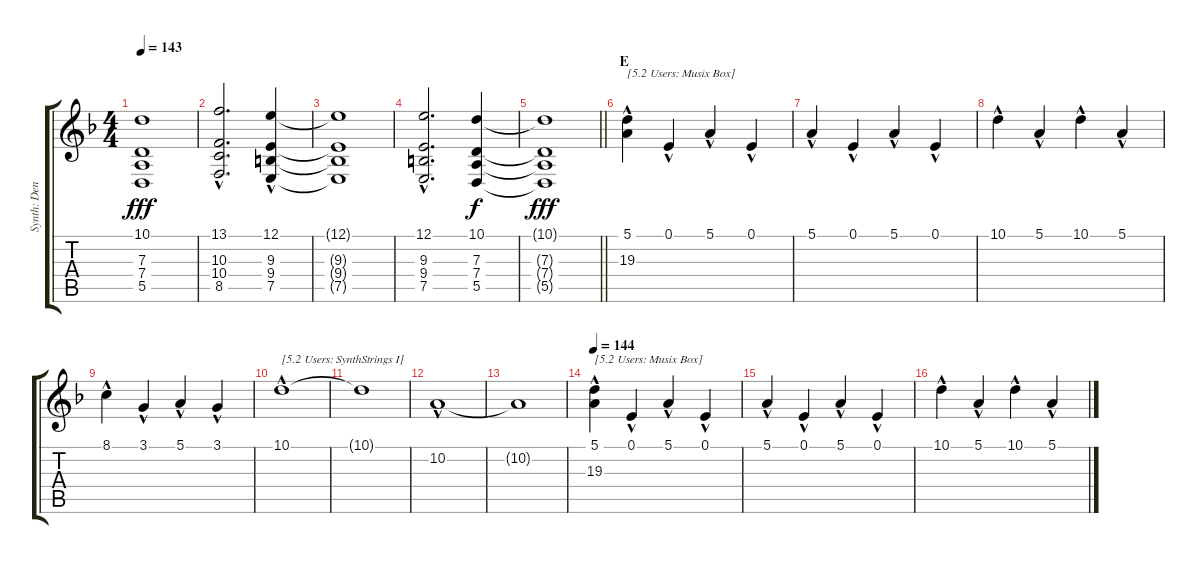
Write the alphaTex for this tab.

\track ("Synth: Denis" "Synth: Den") {instrument synthstrings1}
\staff {score tabs}
\tuning (E4 B3 G3 D3 A2 E2) {hide}
\ts (4 4)
\tempo 143
\clef g2
\ks f
(10.1{t} 7.3{t} 7.4{t} 5.5{t}).1{dy fff} |
(13.1{hac} 10.3{hac} 10.4{hac} 8.5{hac}).2{d} (12.1{hac} 9.3{hac} 9.4{hac} 7.5{hac}).4 |
(12.1{t} 9.3{t} 9.4{t} 7.5{t}).1 |
(12.1{hac} 9.3{hac} 9.4{hac} 7.5{hac}).2{d} (10.1 7.3 7.4 5.5).4{dy f} |
\barLineRight lightlight
(10.1{t} 7.3{t} 7.4{t} 5.5{t}).1{dy fff} |
\section ("" "E")
(5.1{hac} 19.3{hac}).4{txt "[5.2 Users: Musix Box]" instrument musicbox} 0.1{hac}.4 5.1{hac}.4 0.1{hac}.4 |
5.1{hac}.4 0.1{hac}.4 5.1{hac}.4 0.1{hac}.4 |
10.1{hac}.4 5.1{hac}.4 10.1{hac}.4 5.1{hac}.4 |
8.1{hac}.4 3.1{hac}.4 5.1{hac}.4 3.1{hac}.4 |
10.1{hac}.1{txt "[5.2 Users: SynthStrings I]" instrument synthstrings1} |
10.1{t}.1 |
10.2{hac}.1 |
10.2{t}.1 |
\tempo 144
(5.1{hac} 19.3{hac}).4{txt "[5.2 Users: Musix Box]" instrument musicbox} 0.1{hac}.4 5.1{hac}.4 0.1{hac}.4 |
5.1{hac}.4 0.1{hac}.4 5.1{hac}.4 0.1{hac}.4 |
10.1{hac}.4 5.1{hac}.4 10.1{hac}.4 5.1{hac}.4
